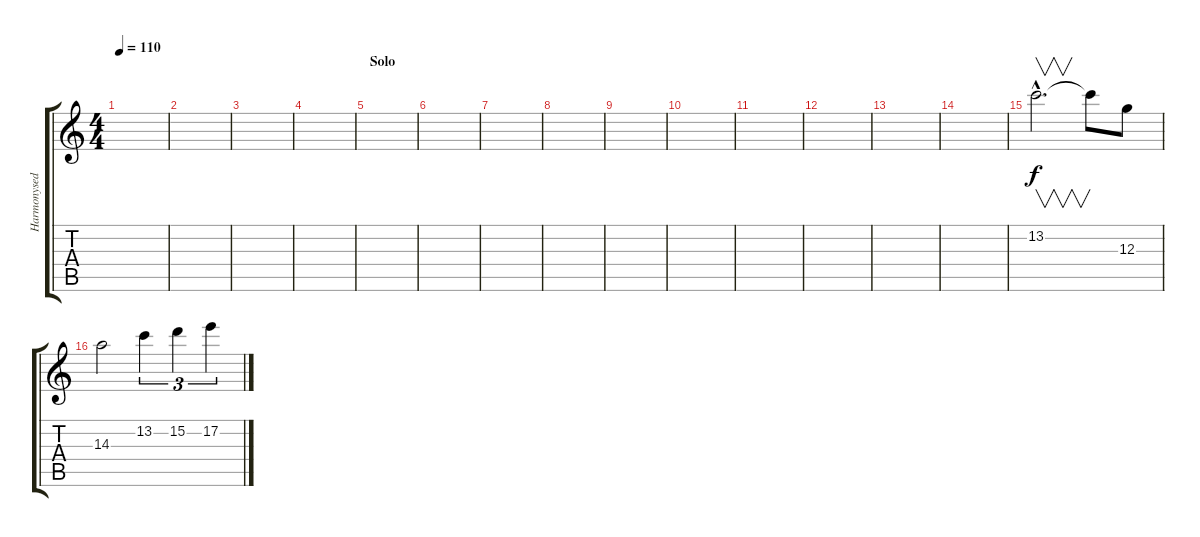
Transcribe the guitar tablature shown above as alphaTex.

\track ("Harmonysed guitar" "Harmonysed") {instrument distortionguitar}
\staff {score tabs}
\tuning (E4 B3 G3 D3 A2 E2) {hide}
\ts (4 4)
\tempo 110
\clef g2
\ks c
|
|
|
|
\section ("" "Solo")
|
|
|
|
|
|
|
|
|
|
13.2{hac}.2{v d} 13.2{t}.8 12.3.8 |
14.3.2 13.2.4{tu (3 2)} 15.2.4{tu (3 2)} 17.2.4{tu (3 2)}
